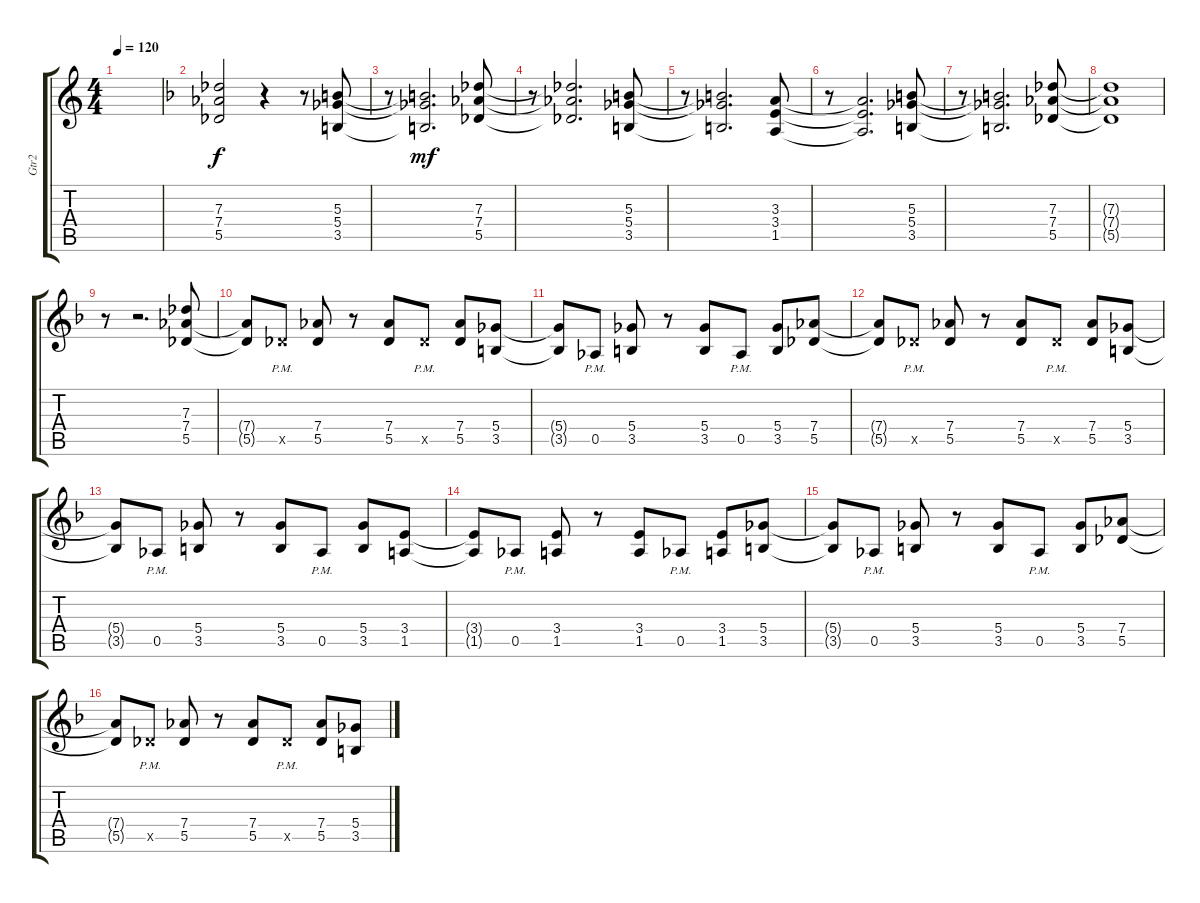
\track ("Gtr2" "Gtr2") {instrument distortionguitar}
\staff {score tabs}
\tuning (Eb4 Bb3 Gb3 Db3 Ab2 Eb2) {hide}
\ts (4 4)
\tempo 120
\clef g2
\ks c
|
\ks f
(7.3 7.4 5.5).2 r.4 r.8 (5.3 5.4 3.5).8 |
r.8 (5.3{t} 5.4{t} 3.5{t}).2{d dy mf} (7.3 7.4 5.5).8 |
r.8 (7.3{t} 7.4{t} 5.5{t}).2{d} (5.3 5.4 3.5).8 |
r.8 (5.3{t} 5.4{t} 3.5{t}).2{d} (3.3 3.4 1.5).8 |
r.8 (3.3{t} 3.4{t} 1.5{t}).2{d} (5.3 5.4 3.5).8 |
r.8 (5.3{t} 5.4{t} 3.5{t}).2{d} (7.3 7.4 5.5).8 |
(7.3{t} 7.4{t} 5.5{t}).1 |
r.8 r.2{d} (7.3 7.4 5.5).8 |
(7.4{t} 5.5{t}).8 5.5{pm x}.8 (7.4 5.5).8 r.8 (7.4 5.5).8 5.5{pm x}.8 (7.4 5.5).8 (5.4 3.5).8 |
(5.4{t} 3.5{t}).8 0.5{pm}.8 (5.4 3.5).8 r.8 (5.4 3.5).8 0.5{pm}.8 (5.4 3.5).8 (7.4 5.5).8 |
(7.4{t} 5.5{t}).8 5.5{pm x}.8 (7.4 5.5).8 r.8 (7.4 5.5).8 5.5{pm x}.8 (7.4 5.5).8 (5.4 3.5).8 |
(5.4{t} 3.5{t}).8 0.5{pm}.8 (5.4 3.5).8 r.8 (5.4 3.5).8 0.5{pm}.8 (5.4 3.5).8 (3.4 1.5).8 |
(3.4{t} 1.5{t}).8 0.5{pm}.8 (3.4 1.5).8 r.8 (3.4 1.5).8 0.5{pm}.8 (3.4 1.5).8 (5.4 3.5).8 |
(5.4{t} 3.5{t}).8 0.5{pm}.8 (5.4 3.5).8 r.8 (5.4 3.5).8 0.5{pm}.8 (5.4 3.5).8 (7.4 5.5).8 |
(7.4{t} 5.5{t}).8 5.5{pm x}.8 (7.4 5.5).8 r.8 (7.4 5.5).8 5.5{pm x}.8 (7.4 5.5).8 (5.4 3.5).8
